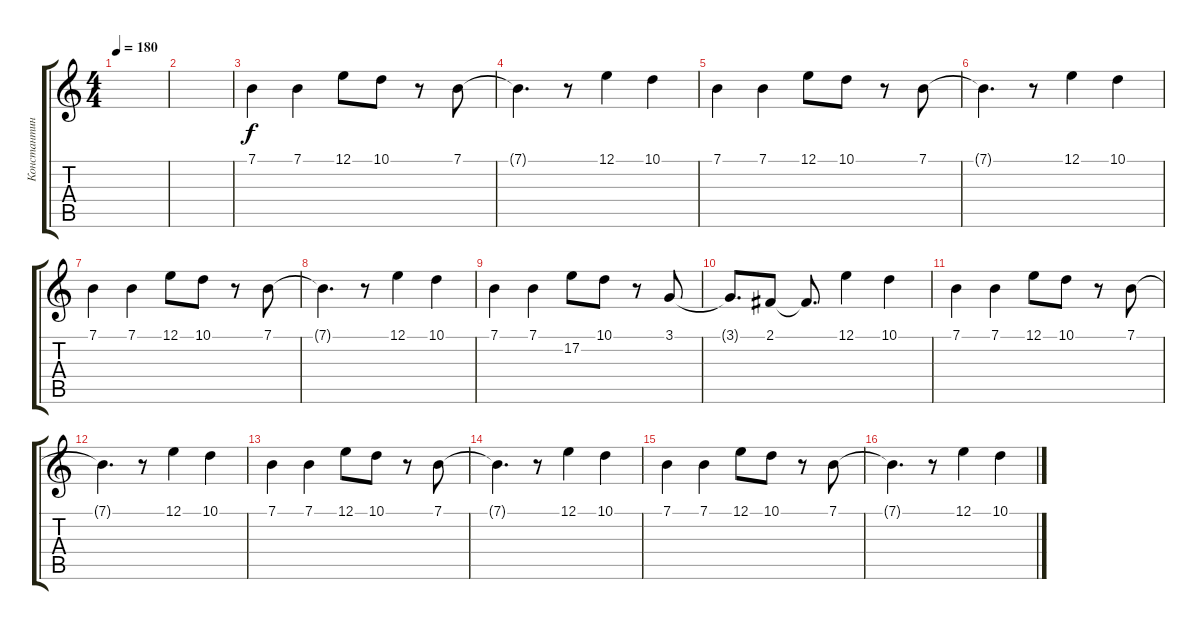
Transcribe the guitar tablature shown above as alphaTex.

\track ("Константин Бекрев (Korg M3)" "Константин") {instrument whistle}
\staff {score tabs}
\tuning (E4 B3 G3 D3 A2 E2) {hide}
\ts (4 4)
\tempo 180
\clef g2
\ks c
|
|
7.1.4 7.1.4 12.1.8 10.1.8 r.8 7.1.8 |
7.1{t}.4{d} r.8 12.1.4 10.1.4 |
7.1.4 7.1.4 12.1.8 10.1.8 r.8 7.1.8 |
7.1{t}.4{d} r.8 12.1.4 10.1.4 |
7.1.4 7.1.4 12.1.8 10.1.8 r.8 7.1.8 |
7.1{t}.4{d} r.8 12.1.4 10.1.4 |
7.1.4 7.1.4 17.2.8 10.1.8 r.8 3.1.8 |
3.1{t}.8{d} 2.1.8 2.1{t}.8{d} 12.1.4 10.1.4 |
7.1.4 7.1.4 12.1.8 10.1.8 r.8 7.1.8 |
7.1{t}.4{d} r.8 12.1.4 10.1.4 |
7.1.4 7.1.4 12.1.8 10.1.8 r.8 7.1.8 |
7.1{t}.4{d} r.8 12.1.4 10.1.4 |
7.1.4 7.1.4 12.1.8 10.1.8 r.8 7.1.8 |
7.1{t}.4{d} r.8 12.1.4 10.1.4
